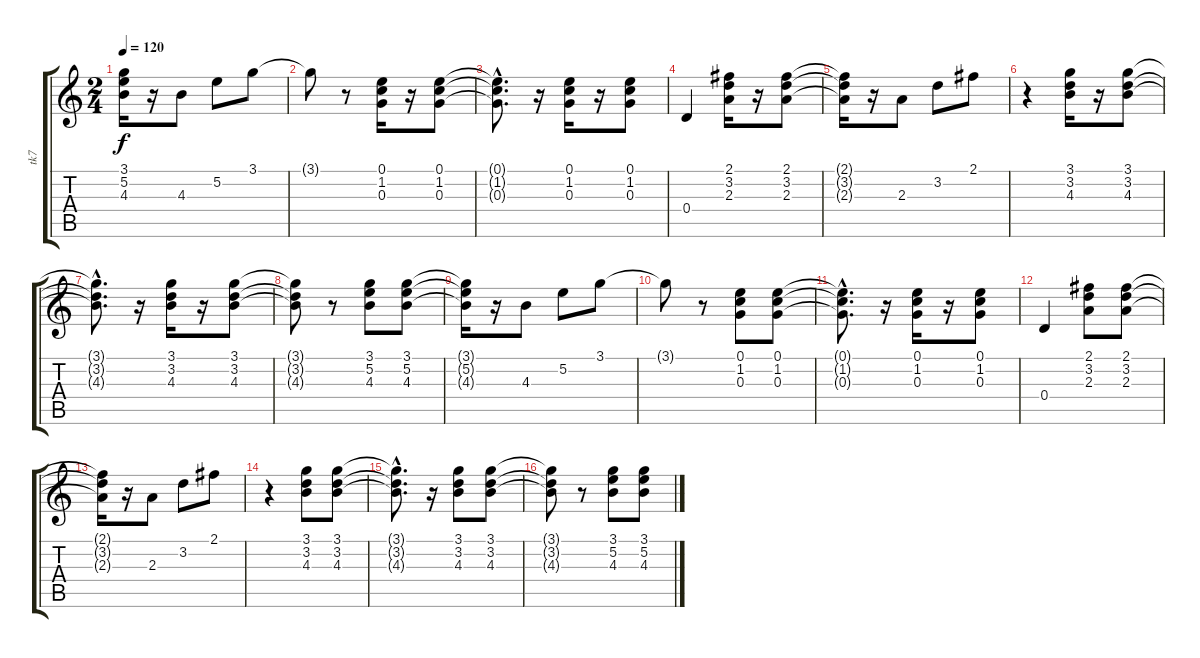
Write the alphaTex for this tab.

\track ("tk7" "tk7") {instrument electricguitarclean}
\staff {score tabs}
\tuning (E4 B3 G3 D3 A2 E2) {hide}
\ts (2 4)
\tempo 120
\clef g2
\ks c
(3.1{t} 5.2{t} 4.3{t}).16{dy f} r.16 4.3.8 5.2.8 3.1.8 |
3.1{t}.8 r.8 (0.1 1.2 0.3).16 r.16 (0.1 1.2 0.3).8 |
(0.1{hac t} 1.2{hac t} 0.3{hac t}).8{d} r.16 (0.1 1.2 0.3).16 r.16 (0.1 1.2 0.3).8 |
0.4.4 (2.1 3.2 2.3).16 r.16 (2.1 3.2 2.3).8 |
(2.1{t} 3.2{t} 2.3{t}).16 r.16 2.3.8 3.2.8 2.1.8 |
r.4 (3.1 3.2 4.3).16 r.16 (3.1 3.2 4.3).8 |
(3.1{hac t} 3.2{hac t} 4.3{hac t}).8{d} r.16 (3.1 3.2 4.3).16 r.16 (3.1 3.2 4.3).8 |
(3.1{t} 3.2{t} 4.3{t}).8 r.8 (3.1 5.2 4.3).8 (3.1 5.2 4.3).8 |
(3.1{t} 5.2{t} 4.3{t}).16 r.16 4.3.8 5.2.8 3.1.8 |
3.1{t}.8 r.8 (0.1 1.2 0.3).8 (0.1 1.2 0.3).8 |
(0.1{hac t} 1.2{hac t} 0.3{hac t}).8{d} r.16 (0.1 1.2 0.3).16 r.16 (0.1 1.2 0.3).8 |
0.4.4 (2.1 3.2 2.3).8 (2.1 3.2 2.3).8 |
(2.1{t} 3.2{t} 2.3{t}).16 r.16 2.3.8 3.2.8 2.1.8 |
r.4 (3.1 3.2 4.3).8 (3.1 3.2 4.3).8 |
(3.1{hac t} 3.2{hac t} 4.3{hac t}).8{d} r.16 (3.1 3.2 4.3).8 (3.1 3.2 4.3).8 |
(3.1{t} 3.2{t} 4.3{t}).8 r.8 (3.1 5.2 4.3).8 (3.1 5.2 4.3).8
